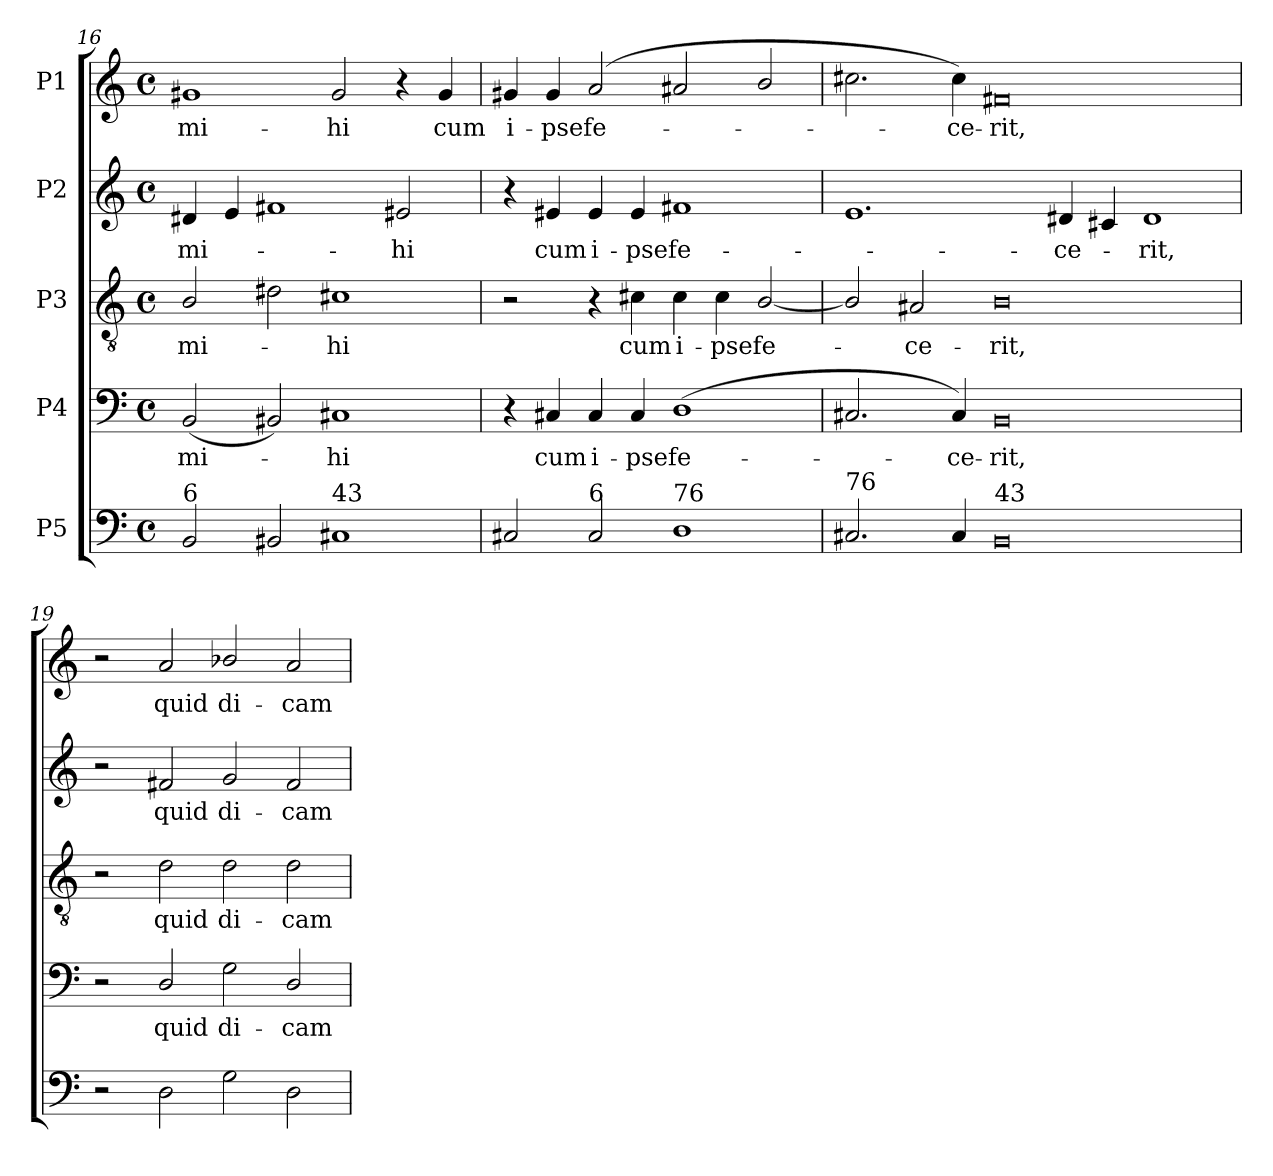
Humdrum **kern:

**kern	**kern	**text	**kern	**text	**kern	**text	**kern	**text
*part5	*part4	*part4	*part3	*part3	*part2	*part2	*part1	*part1
*staff5	*staff4	*staff4	*staff3	*staff3	*staff2	*staff2	*staff1	*staff1
*I"P5	*I"P4	*	*I"P3	*	*I"P2	*	*I"P1	*
!!LO:LB:g=z
*clefF4	*clefF4	*	*clefGv2	*	*clefG2	*	*clefG2	*
*	*	*	*ITrd7c12	*	*	*	*	*
*k[]	*k[]	*	*k[]	*	*k[]	*	*k[]	*
*C:	*C:	*	*C:	*	*C:	*	*C:	*
*M4/4	*M4/4	*	*M4/4	*	*M4/4	*	*M4/4	*
*met(c)	*met(c)	*	*met(c)	*	*met(c)	*	*met(c)	*
=16	=16	=16	=16	=16	=16	=16	=16	=16
!	!	!LO:LY:b:color=#000000	!	!	!	!	!	!
!	!	!	!	!LO:LY:b:color=#000000	!	!	!	!
!	!	!	!	!	!	!LO:LY:b:color=#000000	!	!
!LO:TX:a:t=6	!	!	!	!	!	!	!	!
!	!	!	!	!	!	!	!	!LO:LY:b:color=#000000
2BBi/	(2BBi/	mi-	2BBi/	mi-	4d#Xi/	mi-	1g#Xi	mi-
.	.	.	.	.	4ei/	.	.	.
2BB#Xi/	2BB#Xi/)	.	2D#Xi\	.	1f#Xi	.	.	.
!	!	!LO:LY:b:color=#000000	!	!	!	!	!	!
!	!	!	!	!LO:LY:b:color=#000000	!	!	!	!
!LO:TX:a:t=43	!	!	!	!	!	!	!	!
!	!	!	!	!	!	!	!	!LO:LY:b:color=#000000
1C#Xi	1C#Xi	-hi	1C#Xi	-hi	.	.	2g#i/	-hi
!	!	!	!	!	!	!LO:LY:b:color=#000000	!	!
.	.	.	.	.	2e#Xi/	-hi	4r	.
!	!	!	!	!	!	!	!	!LO:LY:b:color=#000000
.	.	.	.	.	.	.	4g#i/	cum
=17	=17	=17	=17	=17	=17	=17	=17	=17
!	!	!	!	!	!	!	!	!LO:LY:b:color=#000000
2C#Xi/	4r	.	2r	.	4r	.	4g#Xi/	i-
!	!	!LO:LY:b:color=#000000	!	!	!	!	!	!
!	!	!	!	!	!	!LO:LY:b:color=#000000	!	!
!	!	!	!	!	!	!	!	!LO:LY:b:color=#000000
.	4C#Xi/	cum	.	.	4e#Xi/	cum	4g#i/	-pse
!	!	!LO:LY:b:color=#000000	!	!	!	!	!	!
!	!	!	!	!	!	!LO:LY:b:color=#000000	!	!
!LO:TX:a:t=6	!	!	!	!	!	!	!	!
!	!	!	!	!	!	!	!	!LO:LY:b:color=#000000
2C#i/	4C#i/	i-	4r	.	4e#i/	i-	(2ai/	fe-
!	!	!LO:LY:b:color=#000000	!	!	!	!	!	!
!	!	!	!	!LO:LY:b:color=#000000	!	!	!	!
!	!	!	!	!	!	!LO:LY:b:color=#000000	!	!
.	4C#i/	-pse	4C#Xi\	cum	4e#i/	-pse	.	.
!	!	!LO:LY:b:color=#000000	!	!	!	!	!	!
!	!	!	!	!LO:LY:b:color=#000000	!	!	!	!
!LO:TX:a:t=76	!	!	!	!	!	!	!	!
!	!	!	!	!	!	!LO:LY:b:color=#000000	!	!
1Di	(1Di	fe-	4C#i\	i-	1f#Xi	fe-	2a#Xi/	.
!	!	!	!	!LO:LY:b:color=#000000	!	!	!	!
.	.	.	4C#i\	-pse	.	.	.	.
!	!	!	!	!LO:LY:b:color=#000000	!	!	!	!
.	.	.	[2BBi/	fe-	.	.	2bi/	.
=18	=18	=18	=18	=18	=18	=18	=18	=18
!LO:TX:a:t=76	!	!	!	!	!	!	!	!
2.C#Xi/	2.C#Xi/	.	2BBi/]	.	1.ei	.	2.cc#Xi\	.
!	!	!	!	!LO:LY:b:color=#000000	!	!	!	!
.	.	.	2AA#Xi/	-ce-	.	.	.	.
!	!	!LO:LY:b:color=#000000	!	!	!	!	!	!
!	!	!	!	!	!	!	!	!LO:LY:b:color=#000000
4C#i/	4C#i/)	-ce-	.	.	.	.	4cc#i\)	-ce-
!	!	!LO:LY:b:color=#000000	!	!	!	!	!	!
!	!	!	!	!LO:LY:b:color=#000000	!	!	!	!
!LO:TX:a:t=43	!	!	!	!	!	!	!	!
!	!	!	!	!	!	!	!	!LO:LY:b:color=#000000
0BBi	0BBi	-rit,	0BBi	-rit,	.	.	0f#Xi	-rit,
!	!	!	!	!	!	!LO:LY:b:color=#000000	!	!
.	.	.	.	.	4d#Xi/	-ce-	.	.
.	.	.	.	.	4c#Xi/	.	.	.
!	!	!	!	!	!	!LO:LY:b:color=#000000	!	!
.	.	.	.	.	1d#i	-rit,	.	.
!!LO:LB:g=z
=19	=19	=19	=19	=19	=19	=19	=19	=19
2r	2r	.	2r	.	2r	.	2r	.
!	!	!LO:LY:b:color=#000000	!	!	!	!	!	!
!	!	!	!	!LO:LY:b:color=#000000	!	!	!	!
!	!	!	!	!	!	!LO:LY:b:color=#000000	!	!
!	!	!	!	!	!	!	!	!LO:LY:b:color=#000000
2Di\	2Di/	quid	2Di\	quid	2f#Xi/	quid	2ai/	quid
!	!	!LO:LY:b:color=#000000	!	!	!	!	!	!
!	!	!	!	!LO:LY:b:color=#000000	!	!	!	!
!	!	!	!	!	!	!LO:LY:b:color=#000000	!	!
!	!	!	!	!	!	!	!	!LO:LY:b:color=#000000
2Gi\	2Gi\	di-	2Di\	di-	2gi/	di-	2b-Xi/	di-
!	!	!LO:LY:b:color=#000000	!	!	!	!	!	!
!	!	!	!	!LO:LY:b:color=#000000	!	!	!	!
!	!	!	!	!	!	!LO:LY:b:color=#000000	!	!
!	!	!	!	!	!	!	!	!LO:LY:b:color=#000000
2Di\	2Di/	-cam	2Di\	-cam	2f#i/	-cam	2ai/	-cam
=	=	=	=	=	=	=	=	=
*-	*-	*-	*-	*-	*-	*-	*-	*-
